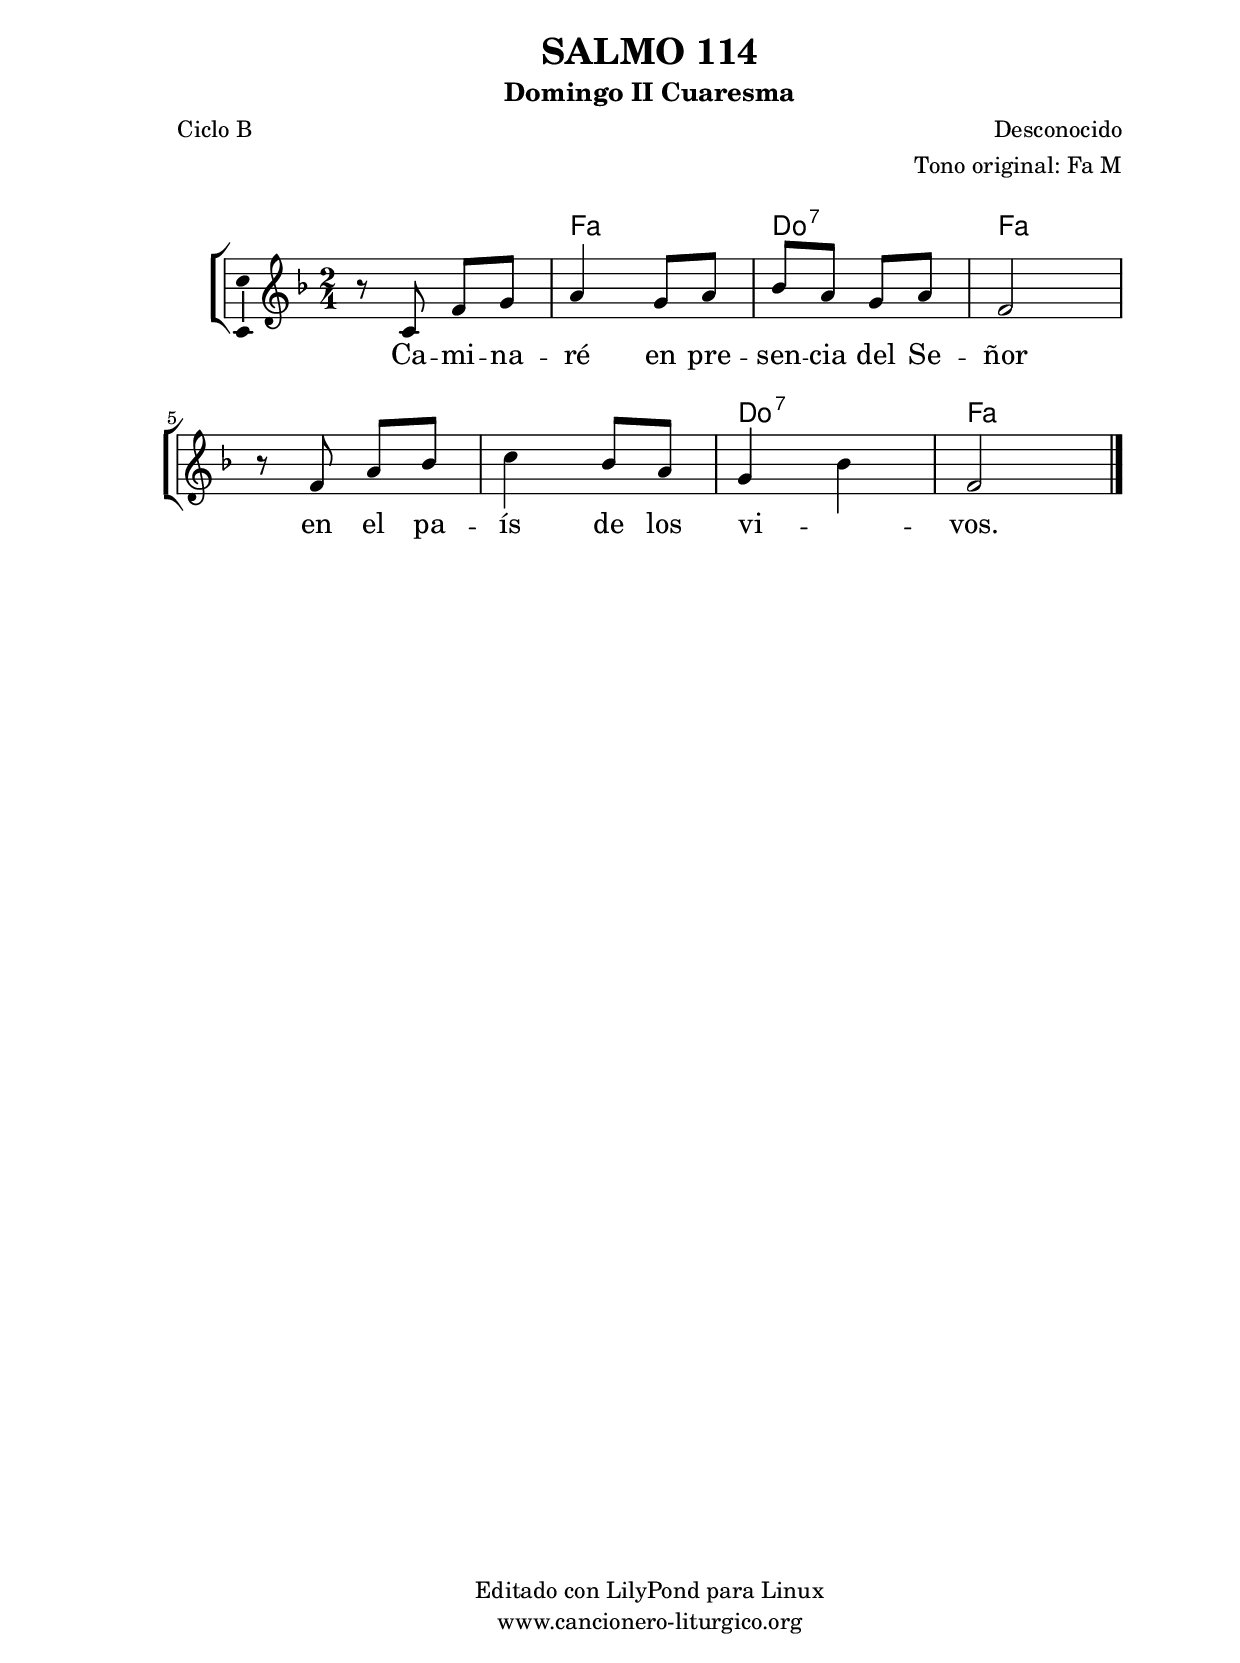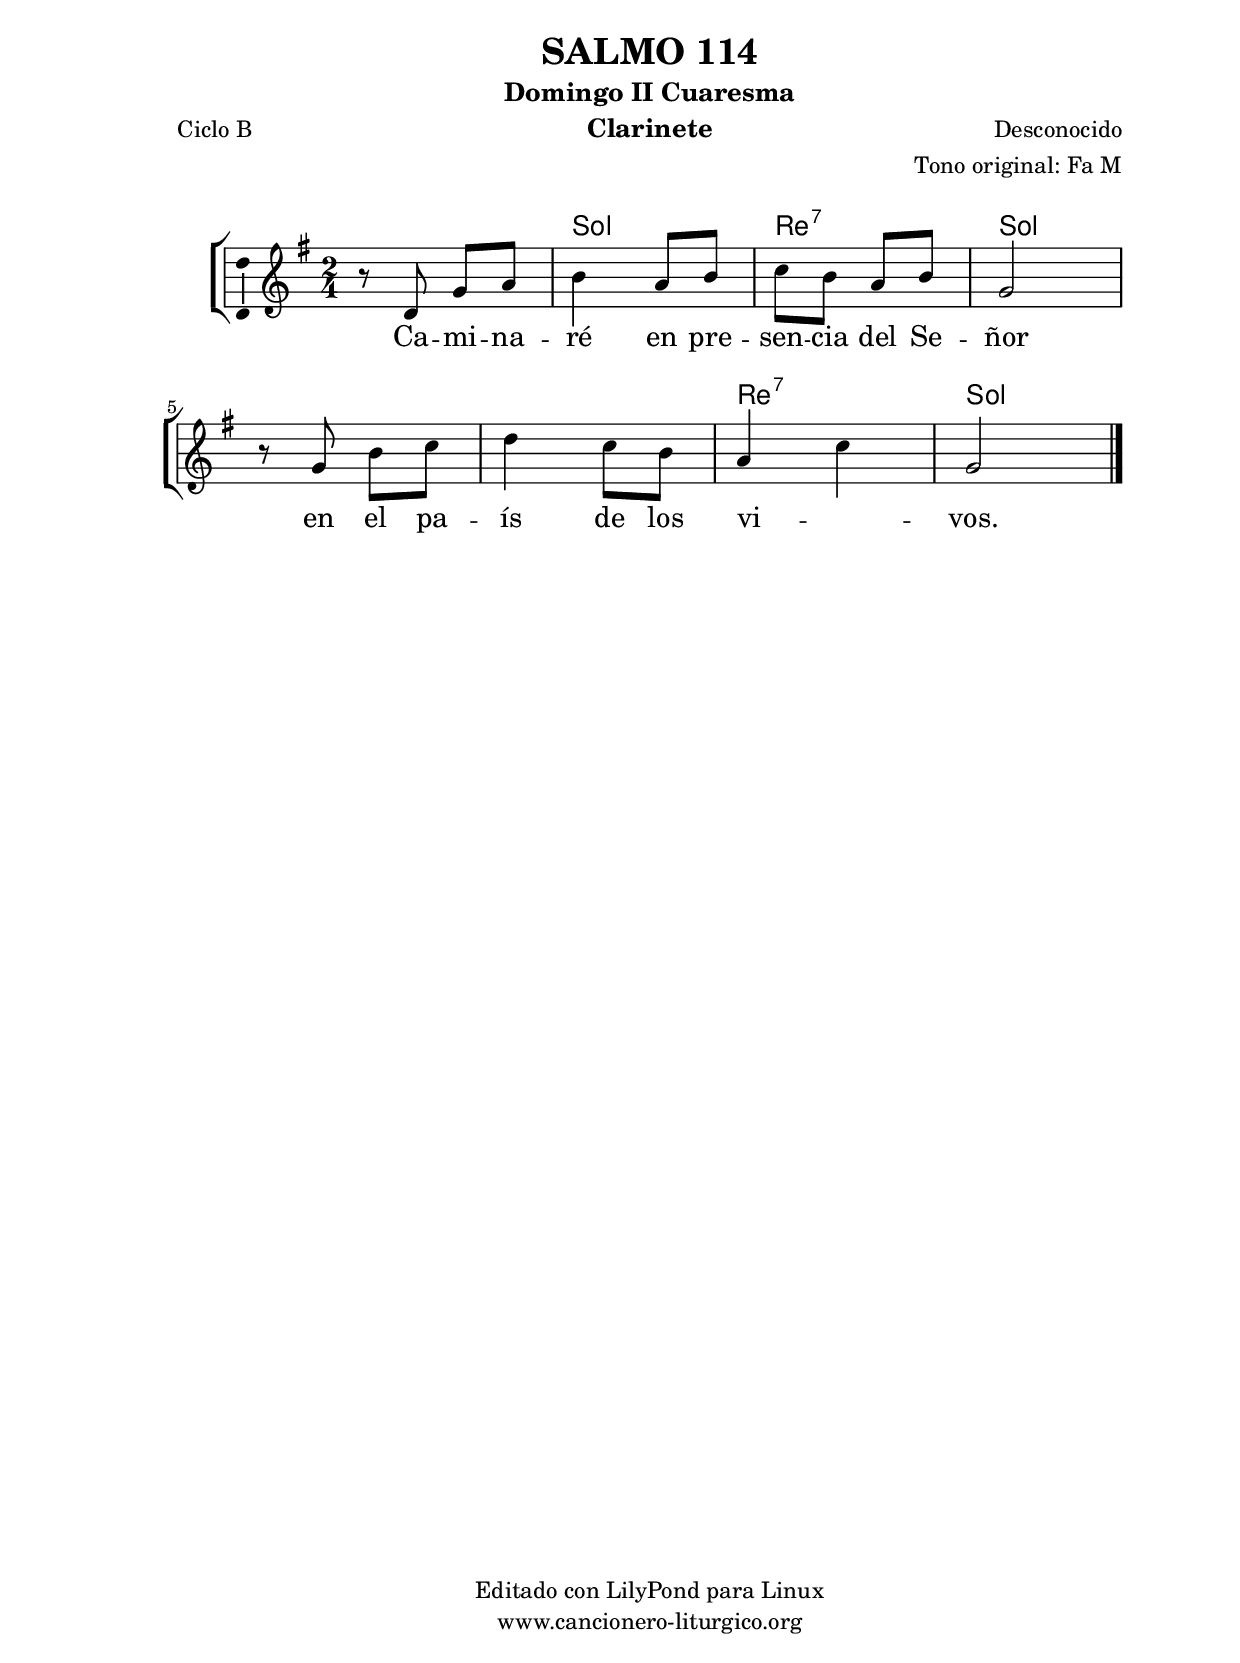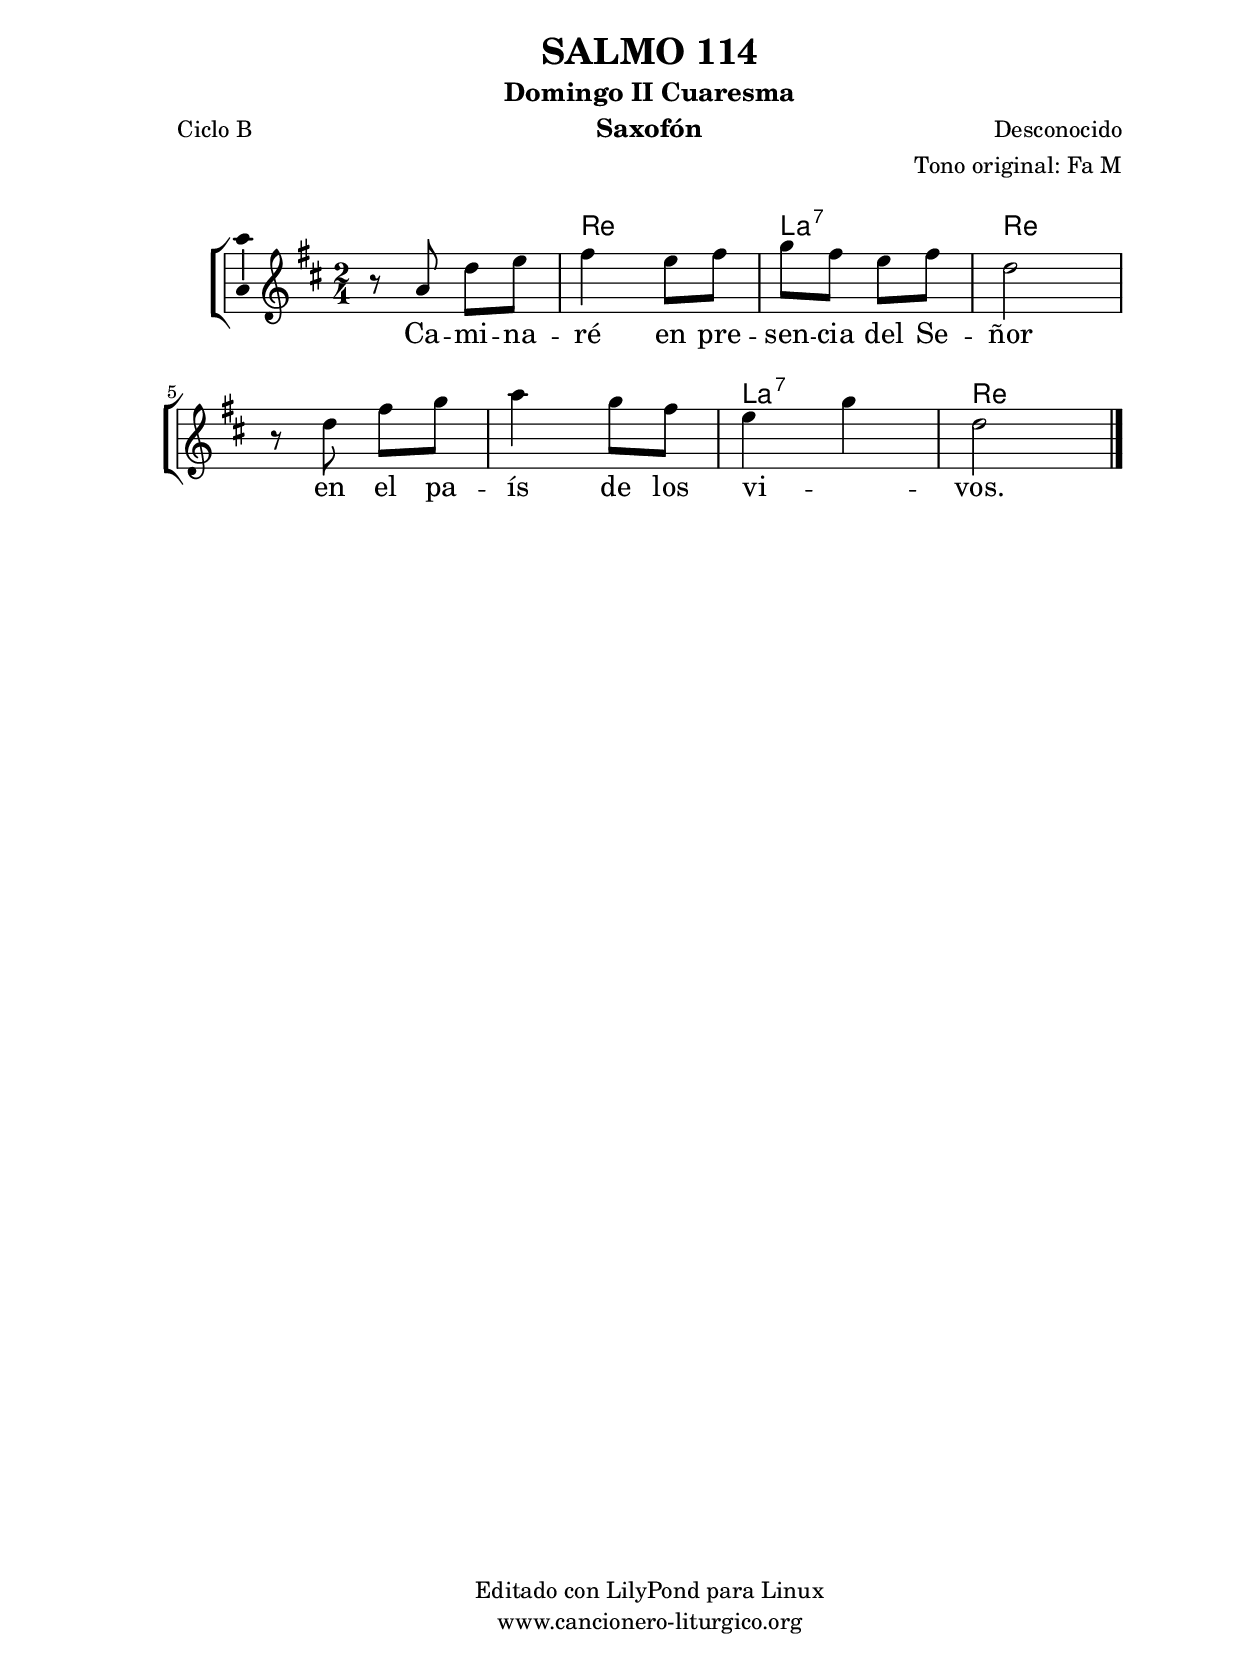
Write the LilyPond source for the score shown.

%
%para convertir .midi en .wav:
%timidity filename.midi -Ow -o finename.wav
%
%
%Para convertir de .wav a .mp3:
%lame -h -m j filename.wav
%
%
%para escuchar el midi:
%timidity nombrefichero.midi
%


%versión de lilypond para la que se ha escrito esta partitura:
\version "2.16.0"

	%Tamaño papel
	#(set-default-paper-size "a4")
	%Tamaño partitura
	#(set-global-staff-size 20)
	%No responde al pulsar sobre una nota
	#(ly:set-option 'point-and-click #f)

%parámetros del encabezamiento:
\header {
	title = "SALMO 114"
	subtitle = "Domingo II Cuaresma"
	composer = "Desconocido"
	poet = "Ciclo B"
	meter = ""
	arranger = "Tono original: Fa M"
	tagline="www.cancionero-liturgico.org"
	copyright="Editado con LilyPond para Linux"
	}

%parámetros asociados al papel:
\paper  {
	oddHeaderMarkup = \markup {\fill-line { \on-the-fly #not-first-page \fromproperty #'header:title \on-the-fly #not-first-page \fromproperty #'header:composer }}
	evenHeaderMarkup = \markup {\fill-line { \fromproperty #'header:composer \fromproperty #'header:title }}
	#(set-paper-size "a4")
	print-page-number = ##f
	first-page-number = 1
	print-first-page-number = ##f
%	head-separation = 3.0 \cm
	top-margin = 2.0 \cm
	bottom-margin = 0.5\cm
%%%	bottom-margin = -1.0\cm
	left-margin = 3.0 \cm
	line-width = 16.0 \cm 
	indent = 8\mm
	interscoreline = 2.\mm
	between-system-space = 15\mm
%	para que las partituras no llenen la hoja:
	ragged-bottom = ##t
%	idem para la última hoja:
	ragged-last-bottom = ##f
%	para que las partituras llenen el ancho del papel:
	ragged-last = ##f
	after-title-space = 2.5 \cm
%page-count=1
system-count=2

	%Flexible Vertical Spacing
%	markup-markup-spacing =
%	#'((basic-distance . 15) (minimum-distance . 15) (padding . 3))
	markup-system-spacing =
	#'((basic-distance . 15) (minimum-distance . 15) (padding . 3))
	system-system-spacing =
	#'((basic-distance . 15) (minimum-distance . 15) (padding . 3))
	score-system-spacing =
	#'((basic-distance . 15) (minimum-distance . 15) (padding . 5))
%	top-system-spacing = % header
%	#'((basic-distance . 8) (minimum-distance . 0) (padding . 3))
%	top-markup-spacing =
%	#'((basic-distance . 20) (minimum-distance . 20) (padding . 3))
	last-bottom-spacing = % footer
	#'((basic-distance . 5) (minimum-distance . 5) (padding . 3))
%	score-markup-spacing =
%	#'((basic-distance . 16) (minimum-distance . 13) (padding . 3))

	}


%parámetros que afectan a toda la partitura:
global =  {
	%clave de sol (G):
	\clef G
	%armadura:
%	\transpose f g
	\key f \major
	\tempo 4=100
	\set Score.tempoHideNote = ##t
	}


acordes = {
	\italianChords
	\chordmode {
%	\transpose f g
{

s2 f2 c:7 f s f c:7 f

	}
	}
}

melodia = 
%	\transpose f g
{
	\relative c'{
	\time 2/4

r8 c8 f g
a4 g8 a
bes8 a g a
f2
r8 f8 a bes
c4 bes8 a
g4 bes
f2

	\bar "|."
	}
	}


texto = \lyricmode {
Ca -- mi -- na -- ré en pre -- sen -- cia del Se -- ñor en el pa -- ís de los vi -- _ vos.
	}


acordesStaff = \context ChordNames = acordesStaff <<
	\set chordChanges = ##t
	\acordes
	>>


vozStaff = \context Voice = vozStaff
\with {\consists "Ambitus_engraver"}
<<
%	\set Staff.instrumentName = ""
%	\set Staff.shortInstrumentName = ""
%	\set Staff.midiInstrument = #"clarinet"
%	\set Staff.midiInstrument = #"cello"
%	\set Staff.midiInstrument = #"flute"
	\set Staff.midiInstrument = #"electric guitar (jazz)"
%	\set Staff.midiInstrument = #"english horn"
%	\set Staff.midiInstrument = #"violin"
%	\set Staff.midiInstrument = #"glockenspiel"
	\set Staff.midiMinimumVolume = #0.7
	\set Staff.midiMaximumVolume = #0.9
	\global
	\melodia
	>>


textoStaff = \context Lyrics = textoStaff <<
	\lyricsto vozStaff \texto
	>>

\book {
	\score {
		\context ChoirStaff {
			\override StaffGroup.SystemStartBracket #'collapse-height = #1
			\override Score.SystemStartBar #'collapse-height = #1
			<<
			\acordesStaff
			\vozStaff
			\textoStaff
			>>
			}
		\layout {
	    		\context {
				\Lyrics
				\override LyricText #'font-size = #2
				}
	   		 \context {
				\Score
				%fontSize = #3
				\override StaffSymbol #'staff-space = #(magstep +3)
				%\override Beam #'thickness = #0.55
				%\override SpacingSpanner #'spacing-increment = #1.0
				%\override Slur #'height-limit = #1.5
				}
			}
		}
	\score {
		\unfoldRepeats
		\context ChoirStaff {
			<<
			\acordesStaff
			\vozStaff
			>>
			}
		\midi {
	  		\context {
	  			\Score
				tempoWholesPerMinute = #(ly:make-moment 70 4)
				}
			}
		}
	}

%Partitura para clarinete
#(define output-suffix "C")
\book {
	\header{
		instrument = "Clarinete"
		}
	\score {
		\context ChoirStaff {
			\override StaffGroup.SystemStartBracket #'collapse-height = #1
			\override Score.SystemStartBar #'collapse-height = #1
\transpose c d
			<<
			\acordesStaff
			\vozStaff
			\textoStaff
			>>
			}
		\layout {
	    		\context {
				\Lyrics
				\override LyricText #'font-size = #2
				}
	   		 \context {
				\Score
				%fontSize = #3
				\override StaffSymbol #'staff-space = #(magstep +3)
				%\override Beam #'thickness = #0.55
				%\override SpacingSpanner #'spacing-increment = #1.0
				%\override Slur #'height-limit = #1.5
				}
			}
		}
	}

%Partitura para saxofón
#(define output-suffix "S")
\book {
	\header{
		instrument = "Saxofón"
		}
	\score {
		\context ChoirStaff {
			\override StaffGroup.SystemStartBracket #'collapse-height = #1
			\override Score.SystemStartBar #'collapse-height = #1
\transpose c a
			<<
			\acordesStaff
			\vozStaff
			\textoStaff
			>>
			}
		\layout {
	    		\context {
				\Lyrics
				\override LyricText #'font-size = #2
				}
	   		 \context {
				\Score
				%fontSize = #3
				\override StaffSymbol #'staff-space = #(magstep +3)
				%\override Beam #'thickness = #0.55
				%\override SpacingSpanner #'spacing-increment = #1.0
				%\override Slur #'height-limit = #1.5
				}
			}
		}
	}

